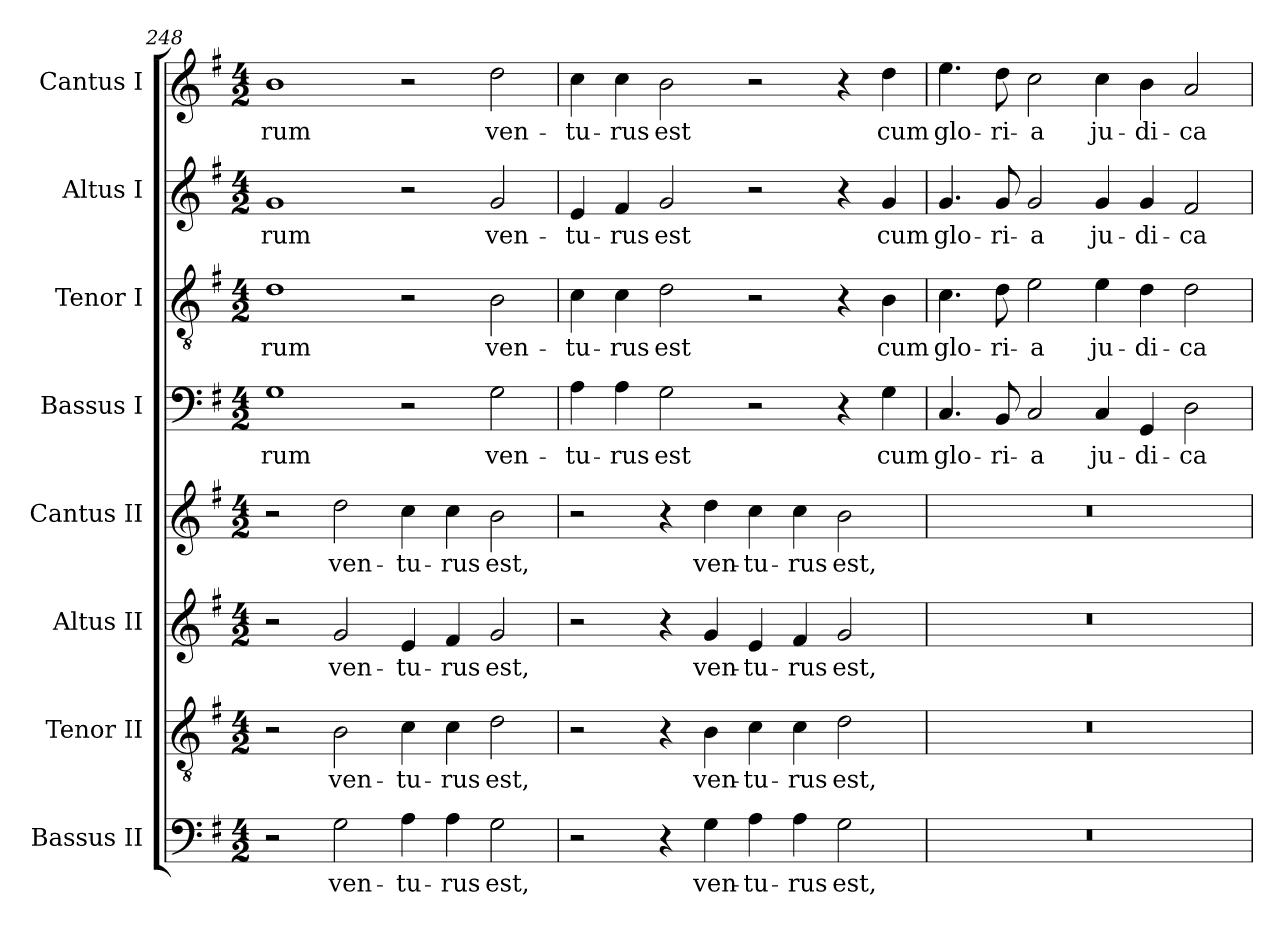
**kern	**text	**kern	**text	**kern	**text	**kern	**text	**kern	**text	**kern	**text	**kern	**text	**kern	**text
*part8	*part8	*part7	*part7	*part6	*part6	*part5	*part5	*part4	*part4	*part3	*part3	*part2	*part2	*part1	*part1
*staff8	*staff8	*staff7	*staff7	*staff6	*staff6	*staff5	*staff5	*staff4	*staff4	*staff3	*staff3	*staff2	*staff2	*staff1	*staff1
*I"Bassus II	*	*I"Tenor II	*	*I"Altus II	*	*I"Cantus II	*	*I"Bassus I	*	*I"Tenor I	*	*I"Altus I	*	*I"Cantus I	*
*I'B II	*	*I'T II	*	*I'A II	*	*I'C II	*	*I'B I	*	*I'T I	*	*I'A I	*	*I'C I	*
*clefF4	*	*clefGv2	*	*clefG2	*	*clefG2	*	*clefF4	*	*clefGv2	*	*clefG2	*	*clefG2	*
*k[f#]	*	*k[f#]	*	*k[f#]	*	*k[f#]	*	*k[f#]	*	*k[f#]	*	*k[f#]	*	*k[f#]	*
*G:	*	*G:	*	*G:	*	*G:	*	*G:	*	*G:	*	*G:	*	*G:	*
*M4/2	*	*M4/2	*	*M4/2	*	*M4/2	*	*M4/2	*	*M4/2	*	*M4/2	*	*M4/2	*
=248	=248	=248	=248	=248	=248	=248	=248	=248	=248	=248	=248	=248	=248	=248	=248
!	!	!	!	!	!	!	!	!	!LO:LY:b	!	!	!	!	!	!
!	!	!	!	!	!	!	!	!	!	!	!LO:LY:b	!	!	!	!
!	!	!	!	!	!	!	!	!	!	!	!	!	!LO:LY:b	!	!
!	!	!	!	!	!	!	!	!	!	!	!	!	!	!	!LO:LY:b
2r	.	2r	.	2r	.	2r	.	1G	-rum	1d	-rum	1g	-rum	1b	-rum
!	!LO:LY:b	!	!	!	!	!	!	!	!	!	!	!	!	!	!
!	!	!	!LO:LY:b	!	!	!	!	!	!	!	!	!	!	!	!
!	!	!	!	!	!LO:LY:b	!	!	!	!	!	!	!	!	!	!
!	!	!	!	!	!	!	!LO:LY:b	!	!	!	!	!	!	!	!
2G\	ven-	2B\	ven-	2g/	ven-	2dd\	ven-	.	.	.	.	.	.	.	.
!	!LO:LY:b	!	!	!	!	!	!	!	!	!	!	!	!	!	!
!	!	!	!LO:LY:b	!	!	!	!	!	!	!	!	!	!	!	!
!	!	!	!	!	!LO:LY:b	!	!	!	!	!	!	!	!	!	!
!	!	!	!	!	!	!	!LO:LY:b	!	!	!	!	!	!	!	!
4A\	-tu-	4c\	-tu-	4e/	-tu-	4cc\	-tu-	2r	.	2r	.	2r	.	2r	.
!	!LO:LY:b	!	!	!	!	!	!	!	!	!	!	!	!	!	!
!	!	!	!LO:LY:b	!	!	!	!	!	!	!	!	!	!	!	!
!	!	!	!	!	!LO:LY:b	!	!	!	!	!	!	!	!	!	!
!	!	!	!	!	!	!	!LO:LY:b	!	!	!	!	!	!	!	!
4A\	-rus	4c\	-rus	4f#/	-rus	4cc\	-rus	.	.	.	.	.	.	.	.
!	!LO:LY:b	!	!	!	!	!	!	!	!	!	!	!	!	!	!
!	!	!	!LO:LY:b	!	!	!	!	!	!	!	!	!	!	!	!
!	!	!	!	!	!LO:LY:b	!	!	!	!	!	!	!	!	!	!
!	!	!	!	!	!	!	!LO:LY:b	!	!	!	!	!	!	!	!
!	!	!	!	!	!	!	!	!	!LO:LY:b	!	!	!	!	!	!
!	!	!	!	!	!	!	!	!	!	!	!LO:LY:b	!	!	!	!
!	!	!	!	!	!	!	!	!	!	!	!	!	!LO:LY:b	!	!
!	!	!	!	!	!	!	!	!	!	!	!	!	!	!	!LO:LY:b
2G\	est,	2d\	est,	2g/	est,	2b\	est,	2G\	ven-	2B\	ven-	2g/	ven-	2dd\	ven-
=249	=249	=249	=249	=249	=249	=249	=249	=249	=249	=249	=249	=249	=249	=249	=249
!	!	!	!	!	!	!	!	!	!LO:LY:b	!	!	!	!	!	!
!	!	!	!	!	!	!	!	!	!	!	!LO:LY:b	!	!	!	!
!	!	!	!	!	!	!	!	!	!	!	!	!	!LO:LY:b	!	!
!	!	!	!	!	!	!	!	!	!	!	!	!	!	!	!LO:LY:b
2r	.	2r	.	2r	.	2r	.	4A\	-tu-	4c\	-tu-	4e/	-tu-	4cc\	-tu-
!	!	!	!	!	!	!	!	!	!LO:LY:b	!	!	!	!	!	!
!	!	!	!	!	!	!	!	!	!	!	!LO:LY:b	!	!	!	!
!	!	!	!	!	!	!	!	!	!	!	!	!	!LO:LY:b	!	!
!	!	!	!	!	!	!	!	!	!	!	!	!	!	!	!LO:LY:b
.	.	.	.	.	.	.	.	4A\	-rus	4c\	-rus	4f#/	-rus	4cc\	-rus
!	!	!	!	!	!	!	!	!	!LO:LY:b	!	!	!	!	!	!
!	!	!	!	!	!	!	!	!	!	!	!LO:LY:b	!	!	!	!
!	!	!	!	!	!	!	!	!	!	!	!	!	!LO:LY:b	!	!
!	!	!	!	!	!	!	!	!	!	!	!	!	!	!	!LO:LY:b
4r	.	4r	.	4r	.	4r	.	2G\	est	2d\	est	2g/	est	2b\	est
!	!LO:LY:b	!	!	!	!	!	!	!	!	!	!	!	!	!	!
!	!	!	!LO:LY:b	!	!	!	!	!	!	!	!	!	!	!	!
!	!	!	!	!	!LO:LY:b	!	!	!	!	!	!	!	!	!	!
!	!	!	!	!	!	!	!LO:LY:b	!	!	!	!	!	!	!	!
4G\	ven-	4B\	ven-	4g/	ven-	4dd\	ven-	.	.	.	.	.	.	.	.
!	!LO:LY:b	!	!	!	!	!	!	!	!	!	!	!	!	!	!
!	!	!	!LO:LY:b	!	!	!	!	!	!	!	!	!	!	!	!
!	!	!	!	!	!LO:LY:b	!	!	!	!	!	!	!	!	!	!
!	!	!	!	!	!	!	!LO:LY:b	!	!	!	!	!	!	!	!
4A\	-tu-	4c\	-tu-	4e/	-tu-	4cc\	-tu-	2r	.	2r	.	2r	.	2r	.
!	!LO:LY:b	!	!	!	!	!	!	!	!	!	!	!	!	!	!
!	!	!	!LO:LY:b	!	!	!	!	!	!	!	!	!	!	!	!
!	!	!	!	!	!LO:LY:b	!	!	!	!	!	!	!	!	!	!
!	!	!	!	!	!	!	!LO:LY:b	!	!	!	!	!	!	!	!
4A\	-rus	4c\	-rus	4f#/	-rus	4cc\	-rus	.	.	.	.	.	.	.	.
!	!LO:LY:b	!	!	!	!	!	!	!	!	!	!	!	!	!	!
!	!	!	!LO:LY:b	!	!	!	!	!	!	!	!	!	!	!	!
!	!	!	!	!	!LO:LY:b	!	!	!	!	!	!	!	!	!	!
!	!	!	!	!	!	!	!LO:LY:b	!	!	!	!	!	!	!	!
2G\	est,	2d\	est,	2g/	est,	2b\	est,	4r	.	4r	.	4r	.	4r	.
!	!	!	!	!	!	!	!	!	!LO:LY:b	!	!	!	!	!	!
!	!	!	!	!	!	!	!	!	!	!	!LO:LY:b	!	!	!	!
!	!	!	!	!	!	!	!	!	!	!	!	!	!LO:LY:b	!	!
!	!	!	!	!	!	!	!	!	!	!	!	!	!	!	!LO:LY:b
.	.	.	.	.	.	.	.	4G\	cum	4B\	cum	4g/	cum	4dd\	cum
=250	=250	=250	=250	=250	=250	=250	=250	=250	=250	=250	=250	=250	=250	=250	=250
!	!	!	!	!	!	!	!	!	!LO:LY:b	!	!	!	!	!	!
!	!	!	!	!	!	!	!	!	!	!	!LO:LY:b	!	!	!	!
!	!	!	!	!	!	!	!	!	!	!	!	!	!LO:LY:b	!	!
!	!	!	!	!	!	!	!	!	!	!	!	!	!	!	!LO:LY:b
0r	.	0r	.	0r	.	0r	.	4.C/	glo-	4.c\	glo-	4.g/	glo-	4.ee\	glo-
!	!	!	!	!	!	!	!	!	!LO:LY:b	!	!	!	!	!	!
!	!	!	!	!	!	!	!	!	!	!	!LO:LY:b	!	!	!	!
!	!	!	!	!	!	!	!	!	!	!	!	!	!LO:LY:b	!	!
!	!	!	!	!	!	!	!	!	!	!	!	!	!	!	!LO:LY:b
.	.	.	.	.	.	.	.	8BB/	-ri-	8d\	-ri-	8g/	-ri-	8dd\	-ri-
!	!	!	!	!	!	!	!	!	!LO:LY:b	!	!	!	!	!	!
!	!	!	!	!	!	!	!	!	!	!	!LO:LY:b	!	!	!	!
!	!	!	!	!	!	!	!	!	!	!	!	!	!LO:LY:b	!	!
!	!	!	!	!	!	!	!	!	!	!	!	!	!	!	!LO:LY:b
.	.	.	.	.	.	.	.	2C/	-a	2e\	-a	2g/	-a	2cc\	-a
!	!	!	!	!	!	!	!	!	!LO:LY:b	!	!	!	!	!	!
!	!	!	!	!	!	!	!	!	!	!	!LO:LY:b	!	!	!	!
!	!	!	!	!	!	!	!	!	!	!	!	!	!LO:LY:b	!	!
!	!	!	!	!	!	!	!	!	!	!	!	!	!	!	!LO:LY:b
.	.	.	.	.	.	.	.	4C/	ju-	4e\	ju-	4g/	ju-	4cc\	ju-
!	!	!	!	!	!	!	!	!	!LO:LY:b	!	!	!	!	!	!
!	!	!	!	!	!	!	!	!	!	!	!LO:LY:b	!	!	!	!
!	!	!	!	!	!	!	!	!	!	!	!	!	!LO:LY:b	!	!
!	!	!	!	!	!	!	!	!	!	!	!	!	!	!	!LO:LY:b
.	.	.	.	.	.	.	.	4GG/	-di-	4d\	-di-	4g/	-di-	4b\	-di-
!	!	!	!	!	!	!	!	!	!LO:LY:b	!	!	!	!	!	!
!	!	!	!	!	!	!	!	!	!	!	!LO:LY:b	!	!	!	!
!	!	!	!	!	!	!	!	!	!	!	!	!	!LO:LY:b	!	!
!	!	!	!	!	!	!	!	!	!	!	!	!	!	!	!LO:LY:b
.	.	.	.	.	.	.	.	2D\	-ca-	2d\	-ca-	2f#/	-ca-	2a/	-ca-
=	=	=	=	=	=	=	=	=	=	=	=	=	=	=	=
*-	*-	*-	*-	*-	*-	*-	*-	*-	*-	*-	*-	*-	*-	*-	*-
